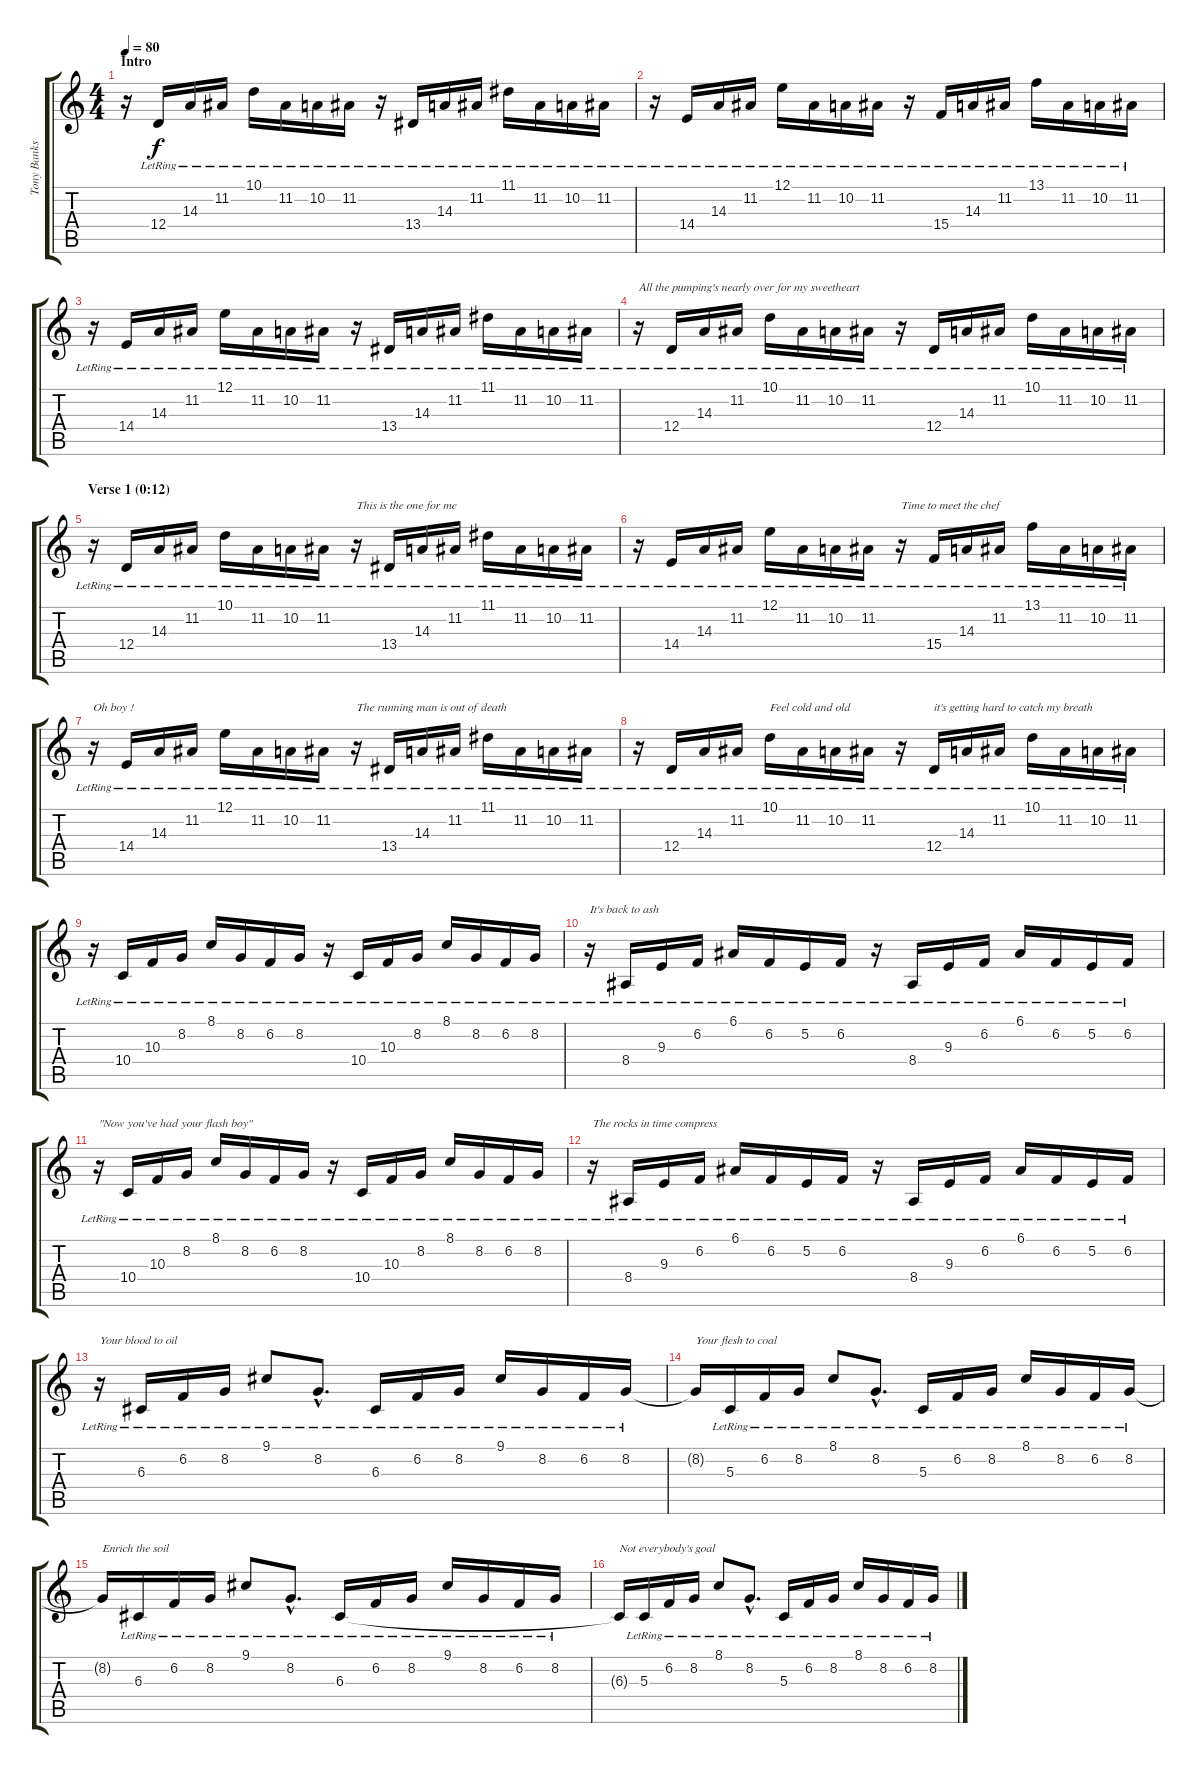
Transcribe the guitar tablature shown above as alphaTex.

\track ("Tony Banks (piano right hand)" "Tony Banks") {instrument brightacousticpiano}
\staff {score tabs}
\tuning (E4 B3 G3 D3 A2 E2) {hide}
\ts (4 4)
\section ("" "Intro")
\tempo 80
\clef g2
\ks c
r.16{dy f instrument brightacousticpiano} 12.4{lr}.16 14.3{lr}.16 11.2{lr}.16 10.1{lr}.16 11.2{lr}.16 10.2{lr}.16 11.2{lr}.16 r.16 13.4{lr}.16 14.3{lr}.16 11.2{lr}.16 11.1{lr}.16 11.2{lr}.16 10.2{lr}.16 11.2{lr}.16 |
r.16 14.4{lr}.16 14.3{lr}.16 11.2{lr}.16 12.1{lr}.16 11.2{lr}.16 10.2{lr}.16 11.2{lr}.16 r.16 15.4{lr}.16 14.3{lr}.16 11.2{lr}.16 13.1{lr}.16 11.2{lr}.16 10.2{lr}.16 11.2{lr}.16 |
r.16 14.4{lr}.16 14.3{lr}.16 11.2{lr}.16 12.1{lr}.16 11.2{lr}.16 10.2{lr}.16 11.2{lr}.16 r.16 13.4{lr}.16 14.3{lr}.16 11.2{lr}.16 11.1{lr}.16 11.2{lr}.16 10.2{lr}.16 11.2{lr}.16 |
r.16{txt "All the pumping's nearly over for my sweetheart"} 12.4{lr}.16 14.3{lr}.16 11.2{lr}.16 10.1{lr}.16 11.2{lr}.16 10.2{lr}.16 11.2{lr}.16 r.16 12.4{lr}.16 14.3{lr}.16 11.2{lr}.16 10.1{lr}.16 11.2{lr}.16 10.2{lr}.16 11.2{lr}.16 |
\section ("" "Verse 1 (0:12)")
r.16 12.4{lr}.16 14.3{lr}.16 11.2{lr}.16 10.1{lr}.16 11.2{lr}.16 10.2{lr}.16 11.2{lr}.16 r.16{txt "This is the one for me"} 13.4{lr}.16 14.3{lr}.16 11.2{lr}.16 11.1{lr}.16 11.2{lr}.16 10.2{lr}.16 11.2{lr}.16 |
r.16 14.4{lr}.16 14.3{lr}.16 11.2{lr}.16 12.1{lr}.16 11.2{lr}.16 10.2{lr}.16 11.2{lr}.16 r.16{txt "Time to meet the chef"} 15.4{lr}.16 14.3{lr}.16 11.2{lr}.16 13.1{lr}.16 11.2{lr}.16 10.2{lr}.16 11.2{lr}.16 |
r.16{txt "Oh boy !"} 14.4{lr}.16 14.3{lr}.16 11.2{lr}.16 12.1{lr}.16 11.2{lr}.16 10.2{lr}.16 11.2{lr}.16 r.16{txt "The running man is out of death"} 13.4{lr}.16 14.3{lr}.16 11.2{lr}.16 11.1{lr}.16 11.2{lr}.16 10.2{lr}.16 11.2{lr}.16 |
r.16 12.4{lr}.16 14.3{lr}.16 11.2{lr}.16 10.1{lr}.16{txt "Feel cold and old"} 11.2{lr}.16 10.2{lr}.16 11.2{lr}.16 r.16 12.4{lr}.16{txt "it's getting hard to catch my breath"} 14.3{lr}.16 11.2{lr}.16 10.1{lr}.16 11.2{lr}.16 10.2{lr}.16 11.2{lr}.16 |
r.16 10.4{lr}.16 10.3{lr}.16 8.2{lr}.16 8.1{lr}.16 8.2{lr}.16 6.2{lr}.16 8.2{lr}.16 r.16 10.4{lr}.16 10.3{lr}.16 8.2{lr}.16 8.1{lr}.16 8.2{lr}.16 6.2{lr}.16 8.2{lr}.16 |
r.16{txt "It's back to ash"} 8.4{lr}.16 9.3{lr}.16 6.2{lr}.16 6.1{lr}.16 6.2{lr}.16 5.2{lr}.16 6.2{lr}.16 r.16 8.4{lr}.16 9.3{lr}.16 6.2{lr}.16 6.1{lr}.16 6.2{lr}.16 5.2{lr}.16 6.2{lr}.16 |
r.16{txt "\"Now you've had your flash boy\""} 10.4{lr}.16 10.3{lr}.16 8.2{lr}.16 8.1{lr}.16 8.2{lr}.16 6.2{lr}.16 8.2{lr}.16 r.16 10.4{lr}.16 10.3{lr}.16 8.2{lr}.16 8.1{lr}.16 8.2{lr}.16 6.2{lr}.16 8.2{lr}.16 |
r.16{txt "The rocks in time compress"} 8.4{lr}.16 9.3{lr}.16 6.2{lr}.16 6.1{lr}.16 6.2{lr}.16 5.2{lr}.16 6.2{lr}.16 r.16 8.4{lr}.16 9.3{lr}.16 6.2{lr}.16 6.1{lr}.16 6.2{lr}.16 5.2{lr}.16 6.2{lr}.16 |
r.16{txt "Your blood to oil"} 6.3{lr}.16 6.2{lr}.16 8.2{lr}.16 9.1{lr}.8 8.2{hac lr}.8{d} 6.3{lr}.16 6.2{lr}.16 8.2{lr}.16 9.1{lr}.16 8.2{lr}.16 6.2{lr}.16 8.2{lr}.16 |
8.2{t}.16{txt "Your flesh to coal"} 5.3{lr}.16 6.2{lr}.16 8.2{lr}.16 8.1{lr}.8 8.2{hac lr}.8{d} 5.3{lr}.16 6.2{lr}.16 8.2{lr}.16 8.1{lr}.16 8.2{lr}.16 6.2{lr}.16 8.2{lr}.16 |
8.2{t}.16{txt "Enrich the soil"} 6.3{lr}.16 6.2{lr}.16 8.2{lr}.16 9.1{lr}.8 8.2{hac lr}.8{d} 6.3{lr}.16 6.2{lr}.16 8.2{lr}.16 9.1{lr}.16 8.2{lr}.16 6.2{lr}.16 8.2{lr}.16 |
6.3{t}.16{txt "Not everybody's goal"} 5.3{lr}.16 6.2{lr}.16 8.2{lr}.16 8.1{lr}.8 8.2{hac lr}.8{d} 5.3{lr}.16 6.2{lr}.16 8.2{lr}.16 8.1{lr}.16 8.2{lr}.16 6.2{lr}.16 8.2{lr}.16
